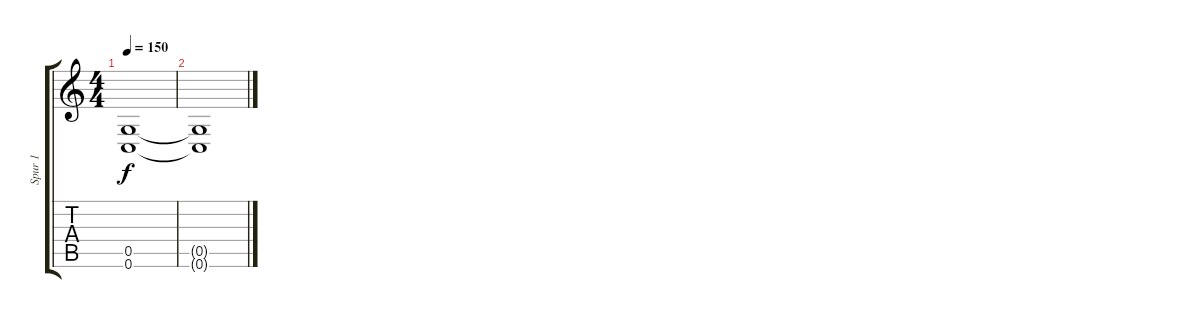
\track ("Spur 1" "Spur 1") {instrument distortionguitar}
\staff {score tabs}
\tuning (D4 A3 F3 C3 G2 C2) {hide}
\ts (4 4)
\tempo 150
\clef g2
\ks c
(0.5 0.6).1{dy f volume 0} |
(0.5{t} 0.6{t}).1
